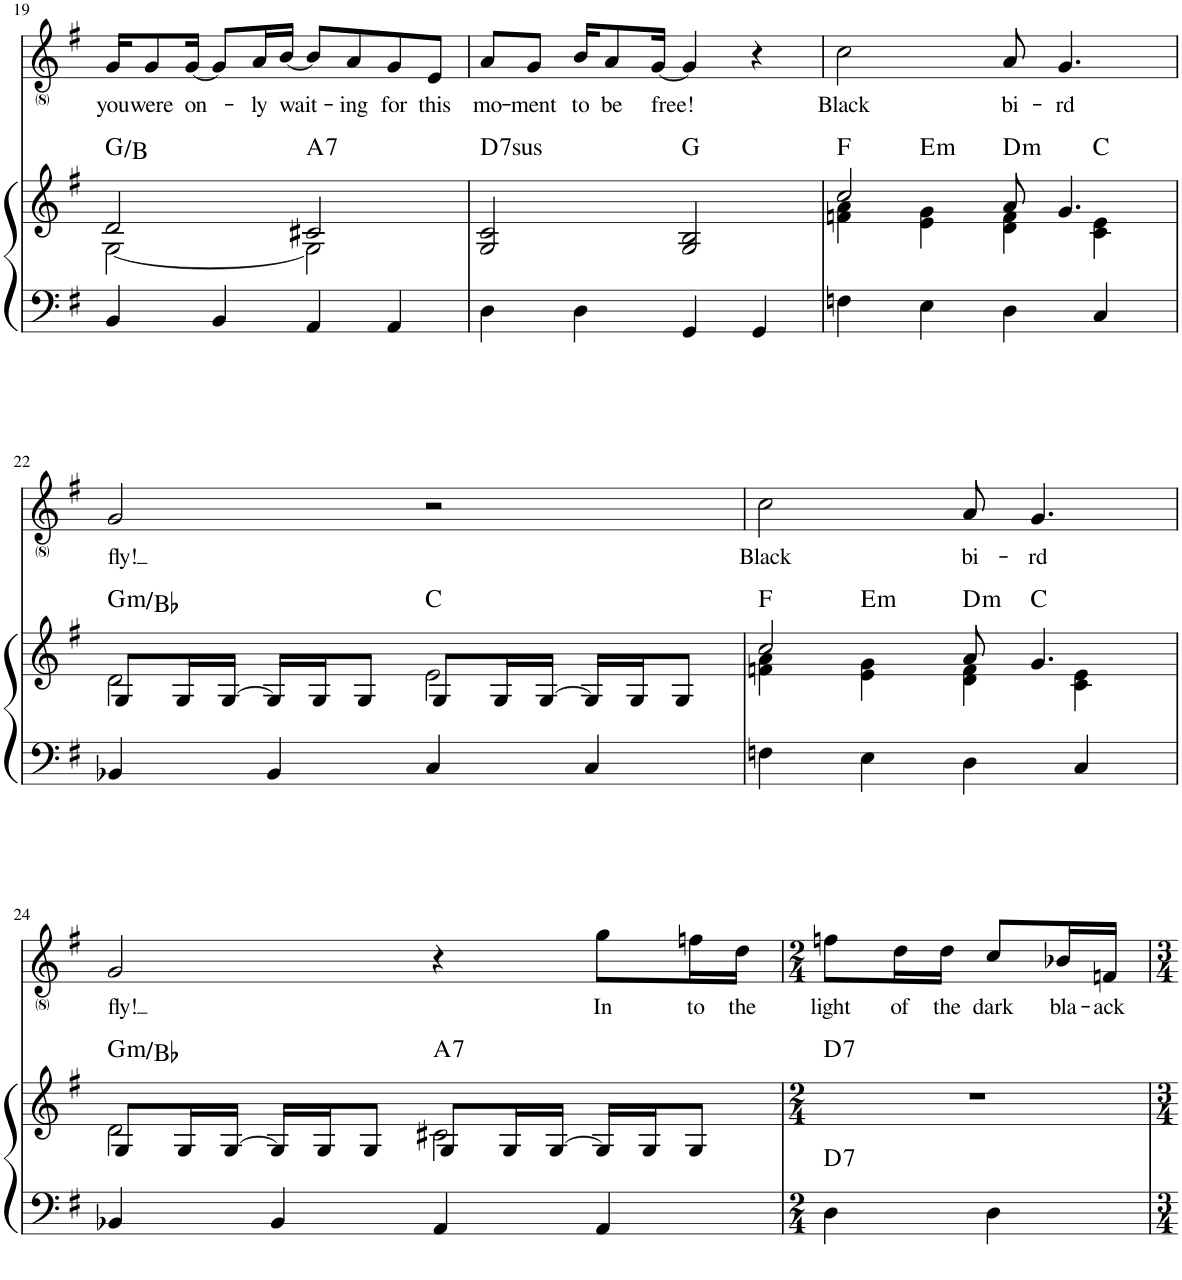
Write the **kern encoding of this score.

**kern	**kern	**harte	**kern	**text
*part2	*part2	*part2	*part1	*part1
*staff3	*staff2	*	*staff1	*staff1
*I"Piano	*	*	*I"Voice	*
*I'Pno	*	*	*I'V	*
!!LO:PB:g=z
*clefF4	*clefG2	*	*clefG2	*
*k[f#]	*k[f#]	*	*k[f#]	*
*M4/4	*M4/4	*	*M4/4	*
=19	=19	=19	=19	=19
*	*^	*	*	*
!	!	!	!	!	!LO:LY:b
4BB/	2d/	[2G\	G:maj/3	16g/KL	you
!	!	!	!	!	!LO:LY:b
.	.	.	.	8g/	were
!	!	!	!	!	!LO:LY:b
.	.	.	.	[16g/Jk	on-
4BB/	.	.	.	8g/L]	.
!	!	!	!	!	!LO:LY:b
.	.	.	.	16a/L	-ly
!	!	!	!	!	!LO:LY:b
.	.	.	.	[16b/JJ	wait-
!	!	!	!LO:H:kt=7	!	!
4AA/	2c#X/	2G\]	A:7	8b/L]	.
!	!	!	!	!	!LO:LY:b
.	.	.	.	8a/	-ing
!	!	!	!	!	!LO:LY:b
4AA/	.	.	.	8g/	for
!	!	!	!	!	!LO:LY:b
.	.	.	.	8e/J	this
*	*v	*v	*	*	*
=20	=20	=20	=20	=20
!	!	!LO:H:kt=7sus	!	!LO:LY:b
4D\	2G/ 2c/	D:sus4(7)	8a/L	mo-
!	!	!	!	!LO:LY:b
.	.	.	8g/J	-ment
!	!	!	!	!LO:LY:b
4D\	.	.	16b/KL	to
!	!	!	!	!LO:LY:b
.	.	.	8a/	be
!	!	!	!	!LO:LY:b
.	.	.	[16g/Jk	free!
4GG/	2G/ 2B/	G:maj	4g/]	.
4GG/	.	.	4r	.
=21	=21	=21	=21	=21
*	*^	*	*	*
!	!	!	!	!	!LO:LY:b
4Fn\	2cc/	4fn\ 4a\	F:maj	2cc\	Black
!	!	!	!LO:H:kt=m	!	!
4E\	.	4e\ 4g\	E:min	.	.
!	!	!	!LO:H:kt=m	!	!LO:LY:b
4D\	8a/	4d\ 4f\	D:min	8a/	bi-
!	!	!	!	!	!LO:LY:b
.	4.g/	.	.	4.g/	-rd
4C/	.	4c\ 4e\	C:maj	.	.
!!LO:LB:g=z
=22	=22	=22	=22	=22	=22
!	!	!	!LO:H:kt=m	!	!LO:LY:b
4BB-X/	8G/L	2d\	G:min/b3	2g/	fly!
.	16G/L	.	.	.	.
.	[16G/JJ	.	.	.	.
4BB-/	16G/LL]	.	.	.	.
.	16G/J	.	.	.	.
.	8G/J	.	.	.	.
4C/	8G/L	2e\	C:maj	2r	.
.	16G/L	.	.	.	.
.	[16G/JJ	.	.	.	.
4C/	16G/LL]	.	.	.	.
.	16G/J	.	.	.	.
.	8G/J	.	.	.	.
=23	=23	=23	=23	=23	=23
!	!	!	!	!	!LO:LY:b
4Fn\	2cc/	4fn\ 4a\	F:maj	2cc\	Black
!	!	!	!LO:H:kt=m	!	!
4E\	.	4e\ 4g\	E:min	.	.
!	!	!	!LO:H:kt=m	!	!LO:LY:b
4D\	8a/	4d\ 4f\	D:min	8a/	bi-
!	!	!	!	!	!LO:LY:b
.	4.g/	.	C:maj	4.g/	-rd
4C/	.	4c\ 4e\	.	.	.
!!LO:LB:g=z
=24	=24	=24	=24	=24	=24
!	!	!	!LO:H:kt=m	!	!LO:LY:b
4BB-X/	8G/L	2d\	G:min/b3	2g/	fly!
.	16G/L	.	.	.	.
.	[16G/JJ	.	.	.	.
4BB-/	16G/LL]	.	.	.	.
.	16G/J	.	.	.	.
.	8G/J	.	.	.	.
!	!	!	!LO:H:kt=7	!	!
4AA/	8G/L	2c#X\	A:7	4r	.
.	16G/L	.	.	.	.
.	[16G/JJ	.	.	.	.
!	!	!	!	!	!LO:LY:b
4AA/	16G/LL]	.	.	8gg\L	In
.	16G/J	.	.	.	.
!	!	!	!	!	!LO:LY:b
.	8G/J	.	.	16ffn\L	to
!	!	!	!	!	!LO:LY:b
.	.	.	.	16dd\JJ	the
*	*v	*v	*	*	*
=25	=25	=25	=25	=25
*M2/4	*M2/4	*	*M2/4	*
!	!	!LO:H:n=1:kt=7	!	!LO:LY:b
!	!	!LO:H:n=2:kt=7	!	!
4D\	2r	D:7 D:7	8ffn\L	light
!	!	!	!	!LO:LY:b
.	.	.	16dd\L	of
!	!	!	!	!LO:LY:b
.	.	.	16dd\JJ	the
!	!	!	!	!LO:LY:b
4D\	.	.	8cc/L	dark
!	!	!	!	!LO:LY:b
.	.	.	16b-X/L	bla-
!	!	!	!	!LO:LY:b
.	.	.	16fn/JJ	-ack
=	=	=	=	=
*-	*-	*-	*-	*-
